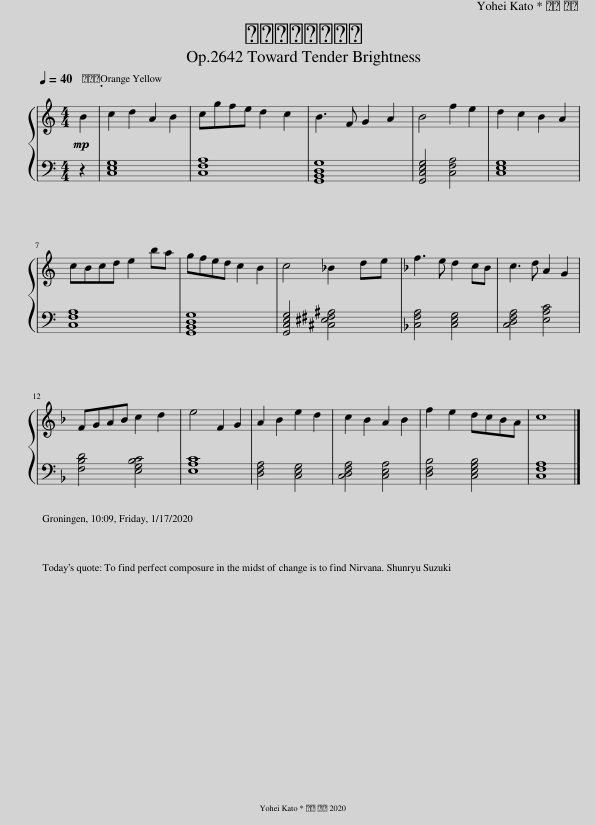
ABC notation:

X:1
%%score { 1 | 2 }
L:1/8
Q:1/4=40
M:4/4
I:linebreak $
K:C
V:1 treble
V:2 bass
V:1
!mp! B2 | c2 d2 A2 B2 | cgfe d2 c2 | B3 F G2 A2 | B4 f2 e2 | %5
 d2 c2 B2 A2 |$ cBcd e2 ba | gfed c2 B2 | c4 _B2 de |[K:F] f3 e d2 cB | %10
 c3 d A2 G2 |$ FGAB c2 d2 | e4 F2 G2 | A2 B2 e2 d2 | c2 B2 A2 B2 | %15
 f2 e2 dcBA | c8 |] %17
V:2
 z2 | [C,E,G,]8 | [C,F,A,]8 | [G,,B,,D,G,]8 | [G,,C,E,G,]4 [C,F,A,]4 | %5
 [C,E,G,]8 |$ [C,F,A,]8 | [G,,B,,D,G,]8 | [G,,C,E,G,]4 [^C,^E,^F,^A,]4 |[K:F] [C,F,A,]4 [C,E,G,]4 | %10
 [C,D,F,A,]4 [E,A,C]4 |$ [F,B,D]4 [E,G,B,C]4 | [E,A,C]8 | [D,F,A,]4 [C,E,G,]4 | [C,D,F,A,]4 [C,E,A,]4 | %15
 [D,F,B,]4 [C,E,G,B,]4 | [C,F,A,]8 |] %17
